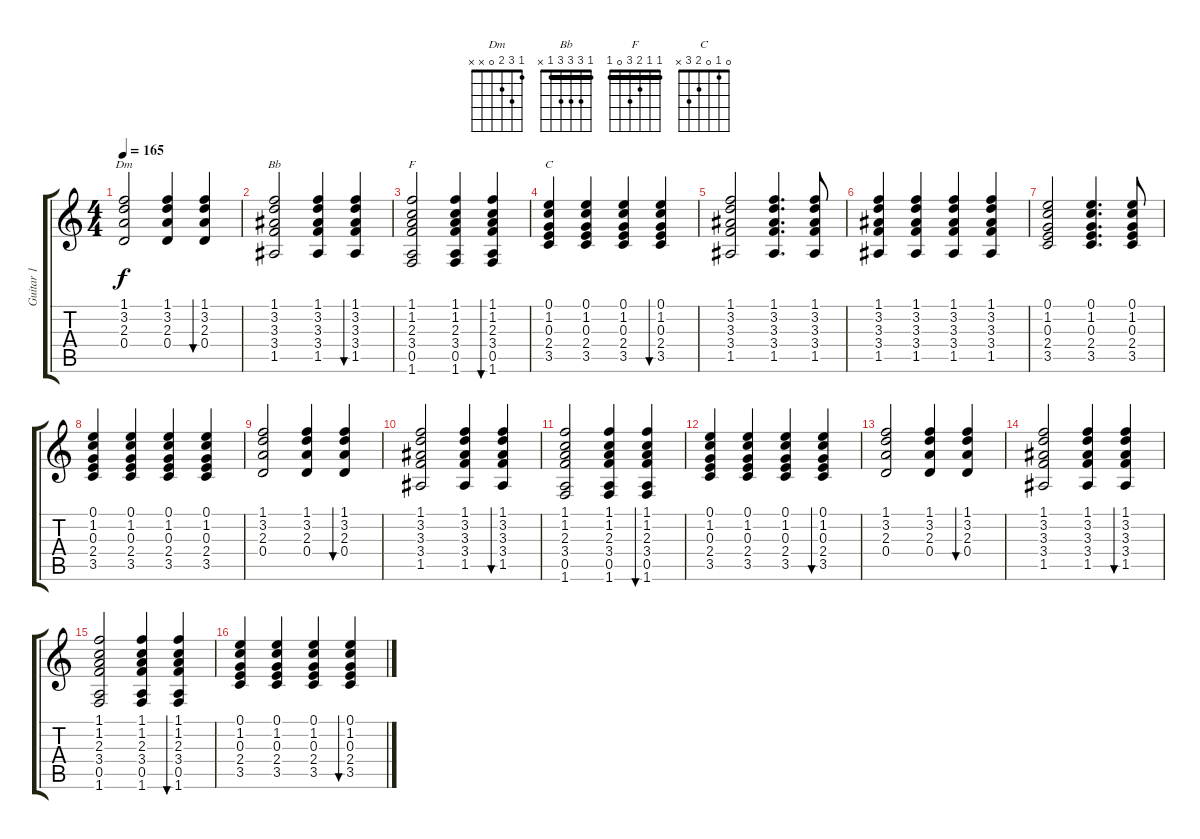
\track ("Guitar 1" "Guitar 1") {instrument acousticguitarsteel}
\staff {score tabs}
\tuning (E4 B3 G3 D3 A2 E2) {hide}
\chord ("Dm" 1 3 2 0 x x)
\chord ("Bb" 1 3 3 3 1 x) {barre 1}
\chord ("F" 1 1 2 3 0 1) {barre 1}
\chord ("C" 0 1 0 2 3 x)
\ts (4 4)
\tempo 165
\clef g2
\ks c
(1.1 3.2 2.3 0.4).2{ch "Dm" dy f} (1.1 3.2 2.3 0.4).4 (1.1 3.2 2.3 0.4).4{bu 120} |
(1.1 3.2 3.3 3.4 1.5).2{ch "Bb"} (1.1 3.2 3.3 3.4 1.5).4 (1.1 3.2 3.3 3.4 1.5).4{bu 120} |
(1.1 1.2 2.3 3.4 0.5 1.6).2{ch "F"} (1.1 1.2 2.3 3.4 0.5 1.6).4 (1.1 1.2 2.3 3.4 0.5 1.6).4{bu 120} |
(0.1 1.2 0.3 2.4 3.5).4{ch "C"} (0.1 1.2 0.3 2.4 3.5).4 (0.1 1.2 0.3 2.4 3.5).4 (0.1 1.2 0.3 2.4 3.5).4{bu 120} |
(1.1 3.2 3.3 3.4 1.5).2 (1.1 3.2 3.3 3.4 1.5).4{d} (1.1 3.2 3.3 3.4 1.5).8 |
(1.1 3.2 3.3 3.4 1.5).4 (1.1 3.2 3.3 3.4 1.5).4 (1.1 3.2 3.3 3.4 1.5).4 (1.1 3.2 3.3 3.4 1.5).4 |
(0.1 1.2 0.3 2.4 3.5).2 (0.1 1.2 0.3 2.4 3.5).4{d} (0.1 1.2 0.3 2.4 3.5).8 |
(0.1 1.2 0.3 2.4 3.5).4 (0.1 1.2 0.3 2.4 3.5).4 (0.1 1.2 0.3 2.4 3.5).4 (0.1 1.2 0.3 2.4 3.5).4 |
(1.1 3.2 2.3 0.4).2 (1.1 3.2 2.3 0.4).4 (1.1 3.2 2.3 0.4).4{bu 120} |
(1.1 3.2 3.3 3.4 1.5).2 (1.1 3.2 3.3 3.4 1.5).4 (1.1 3.2 3.3 3.4 1.5).4{bu 120} |
(1.1 1.2 2.3 3.4 0.5 1.6).2 (1.1 1.2 2.3 3.4 0.5 1.6).4 (1.1 1.2 2.3 3.4 0.5 1.6).4{bu 120} |
(0.1 1.2 0.3 2.4 3.5).4 (0.1 1.2 0.3 2.4 3.5).4 (0.1 1.2 0.3 2.4 3.5).4 (0.1 1.2 0.3 2.4 3.5).4{bu 120} |
(1.1 3.2 2.3 0.4).2 (1.1 3.2 2.3 0.4).4 (1.1 3.2 2.3 0.4).4{bu 120} |
(1.1 3.2 3.3 3.4 1.5).2 (1.1 3.2 3.3 3.4 1.5).4 (1.1 3.2 3.3 3.4 1.5).4{bu 120} |
(1.1 1.2 2.3 3.4 0.5 1.6).2 (1.1 1.2 2.3 3.4 0.5 1.6).4 (1.1 1.2 2.3 3.4 0.5 1.6).4{bu 120} |
(0.1 1.2 0.3 2.4 3.5).4 (0.1 1.2 0.3 2.4 3.5).4 (0.1 1.2 0.3 2.4 3.5).4 (0.1 1.2 0.3 2.4 3.5).4{bu 120}
